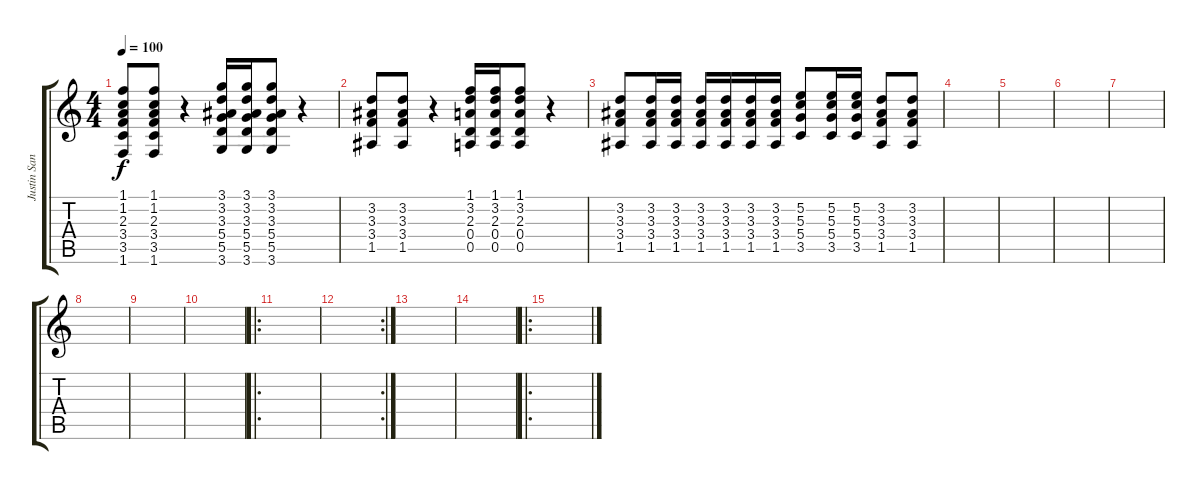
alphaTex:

\track ("Justin Sane Acoustic" "Justin San") {instrument acousticguitarsteel}
\staff {score tabs}
\tuning (E4 B3 G3 D3 A2 E2) {hide}
\ts (4 4)
\tempo 100
\clef g2
\ks c
(1.1 1.2 2.3 3.4 3.5 1.6).8{dy f instrument acousticguitarsteel} (1.1 1.2 2.3 3.4 3.5 1.6).8 r.4 (3.1 3.2 3.3 5.4 5.5 3.6).16 (3.1 3.2 3.3 5.4 5.5 3.6).16 (3.1 3.2 3.3 5.4 5.5 3.6).8 r.4 |
(3.2 3.3 3.4 1.5).8 (3.2 3.3 3.4 1.5).8 r.4 (1.1 3.2 2.3 0.4 0.5).16 (1.1 3.2 2.3 0.4 0.5).16 (1.1 3.2 2.3 0.4 0.5).8 r.4 |
(3.2 3.3 3.4 1.5).8 (3.2 3.3 3.4 1.5).16 (3.2 3.3 3.4 1.5).16 (3.2 3.3 3.4 1.5).16 (3.2 3.3 3.4 1.5).16 (3.2 3.3 3.4 1.5).16 (3.2 3.3 3.4 1.5).16 (5.2 5.3 5.4 3.5).8 (5.2 5.3 5.4 3.5).16 (5.2 5.3 5.4 3.5).16 (3.2 3.3 3.4 1.5).8 (3.2 3.3 3.4 1.5).8 |
|
|
|
|
|
|
|
\ro
|
\rc 2
|
|
|
\ro
